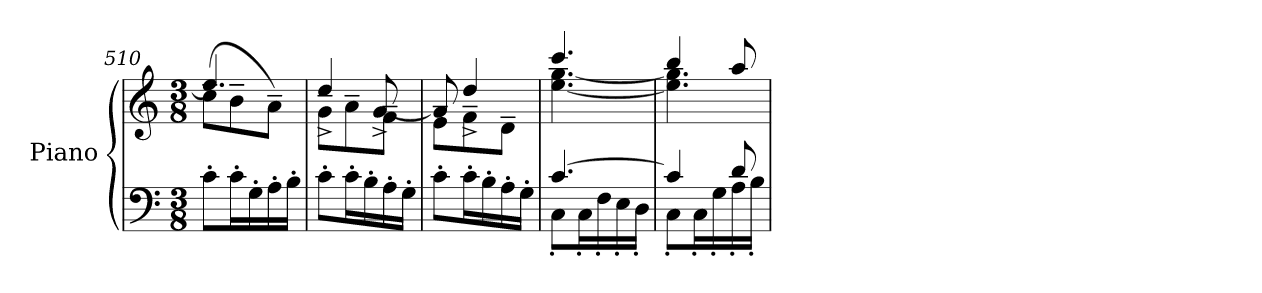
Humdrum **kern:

**kern	**kern
*part1	*part1
*staff2	*staff1
*I"Piano	*
*I'Pno.	*
*clefF4	*clefG2
*k[]	*k[]
*M3/8	*M3/8
=510	=510
*	*^
8c'\L	(>8cc~\L	4.ee/]
16c'\L	8b~\	.
16G'\	.	.
16A'\	8a~\J)	.
16B'\JJ	.	.
=511	=511	=511
8c'\L	8g~\L	4dd^/
16c'\L	8a~\	.
16B'\	.	.
16A'\	8f~\J	[8g^/
16G'\JJ	.	.
=512	=512	=512
8c'\L	8e~\L	8g/]
16c'\L	8f~\	4dd^/
16B'\	.	.
16A'\	8d~\J	.
16G'\JJ	.	.
=513	=513	=513
*^	*	*
[4.c/	8C'\L	4.ccc/	[4.ee\ [4.gg\
.	16C'\L	.	.
.	16F'\	.	.
.	16E'\	.	.
.	16D'\JJ	.	.
!!LO:LB:g=z	!!
=514	=514	=514	=514
4c/]	8C'\L	4bb/	4.ee\] 4.gg\]
.	16C'\L	.	.
.	16G'\	.	.
8d/	16A'\	8aa/	.
.	16B'\JJ	.	.
*v	*v	*	*
*	*v	*v
=	=
*-	*-
